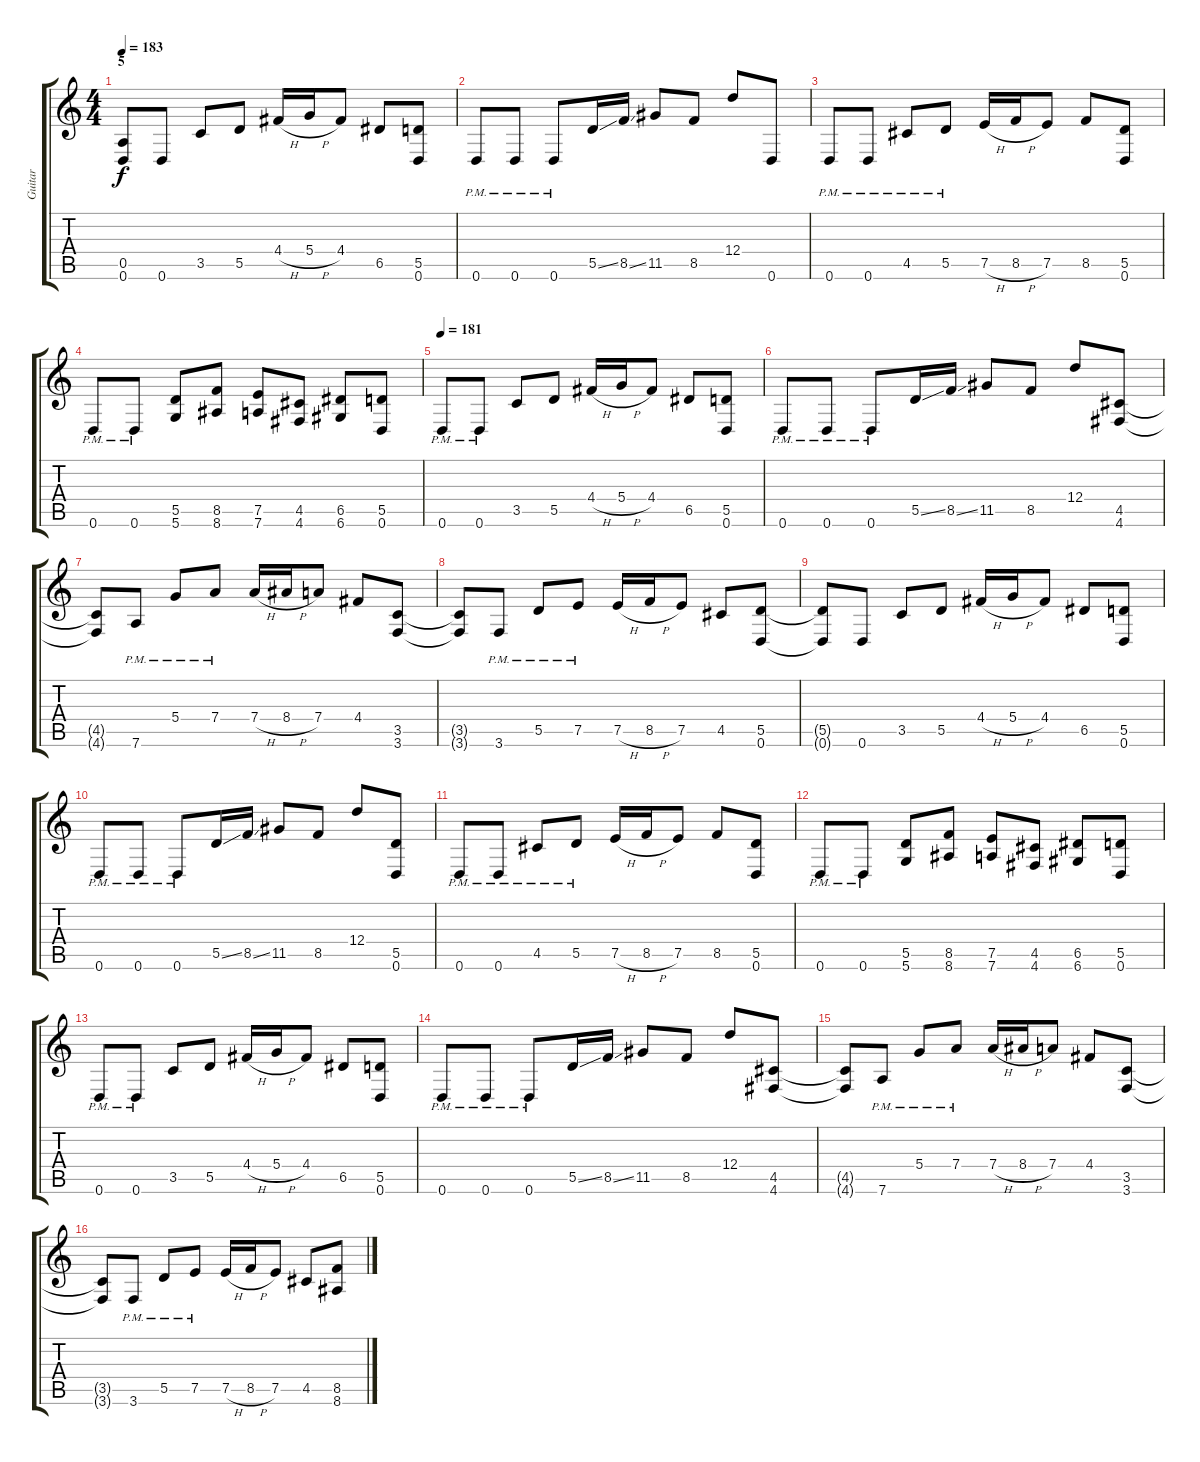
\track ("Guitar" "Guitar") {instrument distortionguitar}
\staff {score tabs}
\tuning (E4 B3 G3 D3 A2 D2) {hide}
\ts (4 4)
\section ("" "5")
\tempo 183
\clef g2
\ks c
(0.5{t} 0.6{t}).8{dy f} 0.6.8 3.5.8 5.5.8 4.4{h}.16 5.4{h}.16 4.4.8 6.5.8 (5.5 0.6).8 |
0.6{pm}.8 0.6{pm}.8 0.6{pm}.8 5.5{ss}.16 8.5{ss}.16 11.5.8 8.5.8 12.4.8 0.6.8 |
0.6{pm}.8 0.6{pm}.8 4.5{pm}.8 5.5{pm}.8 7.5{h}.16 8.5{h}.16 7.5.8 8.5.8 (5.5 0.6).8 |
0.6{pm}.8 0.6{pm}.8 (5.5 5.6).8 (8.5 8.6).8 (7.5 7.6).8 (4.5 4.6).8 (6.5 6.6).8 (5.5 0.6).8 |
\tempo 181
0.6{pm}.8 0.6{pm}.8 3.5.8 5.5.8 4.4{h}.16 5.4{h}.16 4.4.8 6.5.8 (5.5 0.6).8 |
0.6{pm}.8 0.6{pm}.8 0.6{pm}.8 5.5{ss}.16 8.5{ss}.16 11.5.8 8.5.8 12.4.8 (4.5 4.6).8 |
(4.5{t} 4.6{t}).8 7.6{pm}.8 5.4{pm}.8 7.4{pm}.8 7.4{h}.16 8.4{h}.16 7.4.8 4.4.8 (3.5 3.6).8 |
(3.5{t} 3.6{t}).8 3.6{pm}.8 5.5{pm}.8 7.5{pm}.8 7.5{h}.16 8.5{h}.16 7.5.8 4.5.8 (5.5 0.6).8 |
(5.5{t} 0.6{t}).8 0.6.8 3.5.8 5.5.8 4.4{h}.16 5.4{h}.16 4.4.8 6.5.8 (5.5 0.6).8 |
0.6{pm}.8 0.6{pm}.8 0.6{pm}.8 5.5{ss}.16 8.5{ss}.16 11.5.8 8.5.8 12.4.8 (5.5 0.6).8 |
0.6{pm}.8 0.6{pm}.8 4.5{pm}.8 5.5{pm}.8 7.5{h}.16 8.5{h}.16 7.5.8 8.5.8 (5.5 0.6).8 |
0.6{pm}.8 0.6{pm}.8 (5.5 5.6).8 (8.5 8.6).8 (7.5 7.6).8 (4.5 4.6).8 (6.5 6.6).8 (5.5 0.6).8 |
0.6{pm}.8 0.6{pm}.8 3.5.8 5.5.8 4.4{h}.16 5.4{h}.16 4.4.8 6.5.8 (5.5 0.6).8 |
0.6{pm}.8 0.6{pm}.8 0.6{pm}.8 5.5{ss}.16 8.5{ss}.16 11.5.8 8.5.8 12.4.8 (4.5 4.6).8 |
(4.5{t} 4.6{t}).8 7.6{pm}.8 5.4{pm}.8 7.4{pm}.8 7.4{h}.16 8.4{h}.16 7.4.8 4.4.8 (3.5 3.6).8 |
(3.5{t} 3.6{t}).8 3.6{pm}.8 5.5{pm}.8 7.5{pm}.8 7.5{h}.16 8.5{h}.16 7.5.8 4.5.8 (8.5 8.6).8
